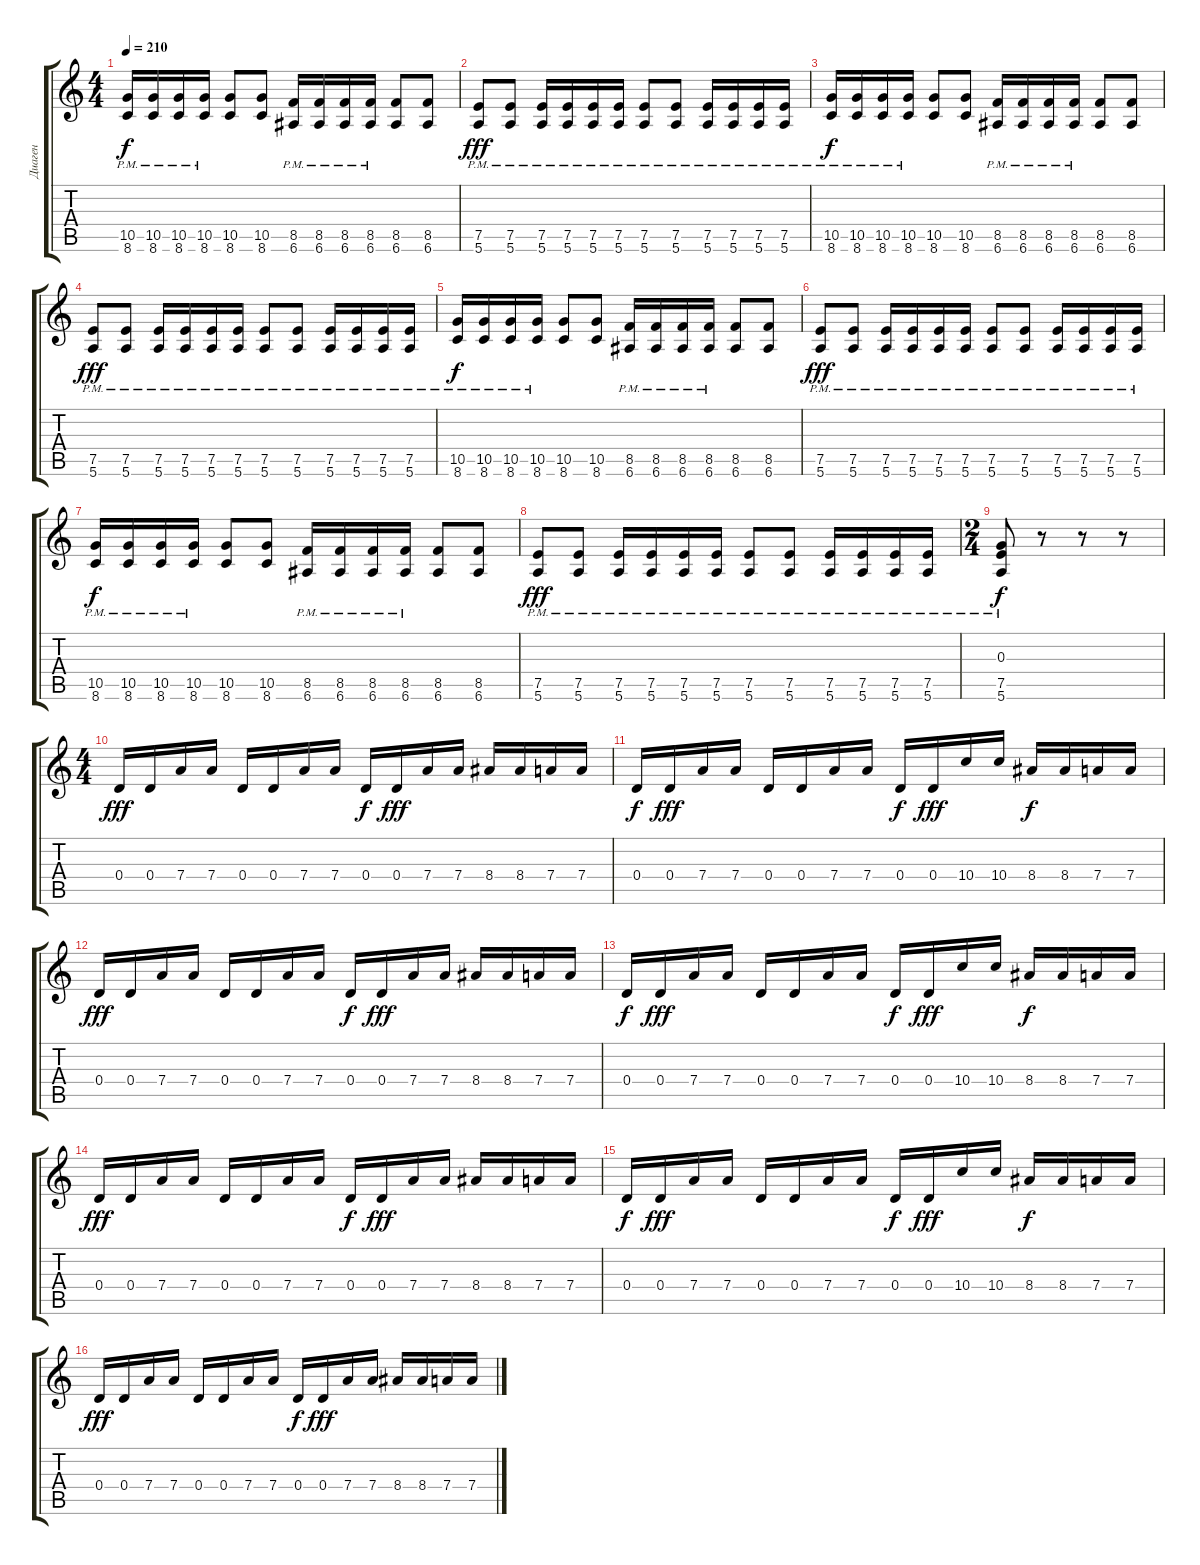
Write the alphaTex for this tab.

\track ("Диаген" "Диаген") {instrument distortionguitar}
\staff {score tabs}
\tuning (E4 B3 G3 D3 A2 E2) {hide}
\ts (4 4)
\tempo 210
\clef g2
\ks c
(10.5{pm} 8.6{pm}).16{dy f} (10.5{pm} 8.6{pm}).16 (10.5{pm} 8.6{pm}).16 (10.5{pm} 8.6{pm}).16 (10.5 8.6).8 (10.5 8.6).8 (8.5{pm} 6.6{pm}).16 (8.5{pm} 6.6{pm}).16 (8.5{pm} 6.6{pm}).16 (8.5{pm} 6.6{pm}).16 (8.5 6.6).8 (8.5 6.6).8 |
(7.5{pm} 5.6{pm}).8{dy fff} (7.5{pm} 5.6{pm}).8 (7.5{pm} 5.6{pm}).16 (7.5{pm} 5.6{pm}).16 (7.5{pm} 5.6{pm}).16 (7.5{pm} 5.6{pm}).16 (7.5{pm} 5.6{pm}).8 (7.5{pm} 5.6{pm}).8 (7.5{pm} 5.6{pm}).16 (7.5{pm} 5.6{pm}).16 (7.5{pm} 5.6{pm}).16 (7.5{pm} 5.6{pm}).16 |
(10.5{pm} 8.6{pm}).16{dy f} (10.5{pm} 8.6{pm}).16 (10.5{pm} 8.6{pm}).16 (10.5{pm} 8.6{pm}).16 (10.5 8.6).8 (10.5 8.6).8 (8.5{pm} 6.6{pm}).16 (8.5{pm} 6.6{pm}).16 (8.5{pm} 6.6{pm}).16 (8.5{pm} 6.6{pm}).16 (8.5 6.6).8 (8.5 6.6).8 |
(7.5{pm} 5.6{pm}).8{dy fff} (7.5{pm} 5.6{pm}).8 (7.5{pm} 5.6{pm}).16 (7.5{pm} 5.6{pm}).16 (7.5{pm} 5.6{pm}).16 (7.5{pm} 5.6{pm}).16 (7.5{pm} 5.6{pm}).8 (7.5{pm} 5.6{pm}).8 (7.5{pm} 5.6{pm}).16 (7.5{pm} 5.6{pm}).16 (7.5{pm} 5.6{pm}).16 (7.5{pm} 5.6{pm}).16 |
(10.5{pm} 8.6{pm}).16{dy f} (10.5{pm} 8.6{pm}).16 (10.5{pm} 8.6{pm}).16 (10.5{pm} 8.6{pm}).16 (10.5 8.6).8 (10.5 8.6).8 (8.5{pm} 6.6{pm}).16 (8.5{pm} 6.6{pm}).16 (8.5{pm} 6.6{pm}).16 (8.5{pm} 6.6{pm}).16 (8.5 6.6).8 (8.5 6.6).8 |
(7.5{pm} 5.6{pm}).8{dy fff} (7.5{pm} 5.6{pm}).8 (7.5{pm} 5.6{pm}).16 (7.5{pm} 5.6{pm}).16 (7.5{pm} 5.6{pm}).16 (7.5{pm} 5.6{pm}).16 (7.5{pm} 5.6{pm}).8 (7.5{pm} 5.6{pm}).8 (7.5{pm} 5.6{pm}).16 (7.5{pm} 5.6{pm}).16 (7.5{pm} 5.6{pm}).16 (7.5{pm} 5.6{pm}).16 |
(10.5{pm} 8.6{pm}).16{dy f} (10.5{pm} 8.6{pm}).16 (10.5{pm} 8.6{pm}).16 (10.5{pm} 8.6{pm}).16 (10.5 8.6).8 (10.5 8.6).8 (8.5{pm} 6.6{pm}).16 (8.5{pm} 6.6{pm}).16 (8.5{pm} 6.6{pm}).16 (8.5{pm} 6.6{pm}).16 (8.5 6.6).8 (8.5 6.6).8 |
(7.5{pm} 5.6{pm}).8{dy fff} (7.5{pm} 5.6{pm}).8 (7.5{pm} 5.6{pm}).16 (7.5{pm} 5.6{pm}).16 (7.5{pm} 5.6{pm}).16 (7.5{pm} 5.6{pm}).16 (7.5{pm} 5.6{pm}).8 (7.5{pm} 5.6{pm}).8 (7.5{pm} 5.6{pm}).16 (7.5{pm} 5.6{pm}).16 (7.5{pm} 5.6{pm}).16 (7.5{pm} 5.6{pm}).16 |
\ts (2 4)
(0.3 7.5{pm} 5.6{pm}).8{dy f} r.8 r.8 r.8 |
\ts (4 4)
0.4.16{dy fff} 0.4.16 7.4.16 7.4.16 0.4.16 0.4.16 7.4.16 7.4.16 0.4.16{dy f} 0.4.16{dy fff} 7.4.16 7.4.16 8.4.16 8.4.16 7.4.16 7.4.16 |
0.4.16{dy f} 0.4.16{dy fff} 7.4.16 7.4.16 0.4.16 0.4.16 7.4.16 7.4.16 0.4.16{dy f} 0.4.16{dy fff} 10.4.16 10.4.16 8.4.16{dy f} 8.4.16 7.4.16 7.4.16 |
0.4.16{dy fff} 0.4.16 7.4.16 7.4.16 0.4.16 0.4.16 7.4.16 7.4.16 0.4.16{dy f} 0.4.16{dy fff} 7.4.16 7.4.16 8.4.16 8.4.16 7.4.16 7.4.16 |
0.4.16{dy f} 0.4.16{dy fff} 7.4.16 7.4.16 0.4.16 0.4.16 7.4.16 7.4.16 0.4.16{dy f} 0.4.16{dy fff} 10.4.16 10.4.16 8.4.16{dy f} 8.4.16 7.4.16 7.4.16 |
0.4.16{dy fff} 0.4.16 7.4.16 7.4.16 0.4.16 0.4.16 7.4.16 7.4.16 0.4.16{dy f} 0.4.16{dy fff} 7.4.16 7.4.16 8.4.16 8.4.16 7.4.16 7.4.16 |
0.4.16{dy f} 0.4.16{dy fff} 7.4.16 7.4.16 0.4.16 0.4.16 7.4.16 7.4.16 0.4.16{dy f} 0.4.16{dy fff} 10.4.16 10.4.16 8.4.16{dy f} 8.4.16 7.4.16 7.4.16 |
0.4.16{dy fff} 0.4.16 7.4.16 7.4.16 0.4.16 0.4.16 7.4.16 7.4.16 0.4.16{dy f} 0.4.16{dy fff} 7.4.16 7.4.16 8.4.16 8.4.16 7.4.16 7.4.16
